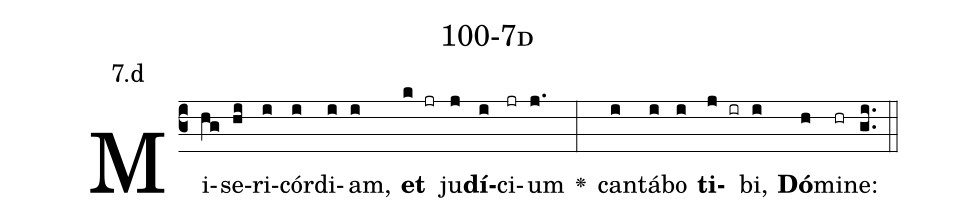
name: 100-7d;
annotation: 7.d;
%%
(c3)Mi(hg)se(hi)ri(i)cór(i)di(i)am,(i) <b>et</b>(k jr) ju(j)<b>dí</b>(i)ci(jr)um(j.) <v>\greheightstar</v>(:) can(i)tá(i)bo(i) <b>ti</b>(j ir)bi,(i) <b>Dó</b>(h)mi(hr)ne:(gi..) (::)


%E(i) u(i) o(j) u(i) a(h) e.(gi..) (::)
